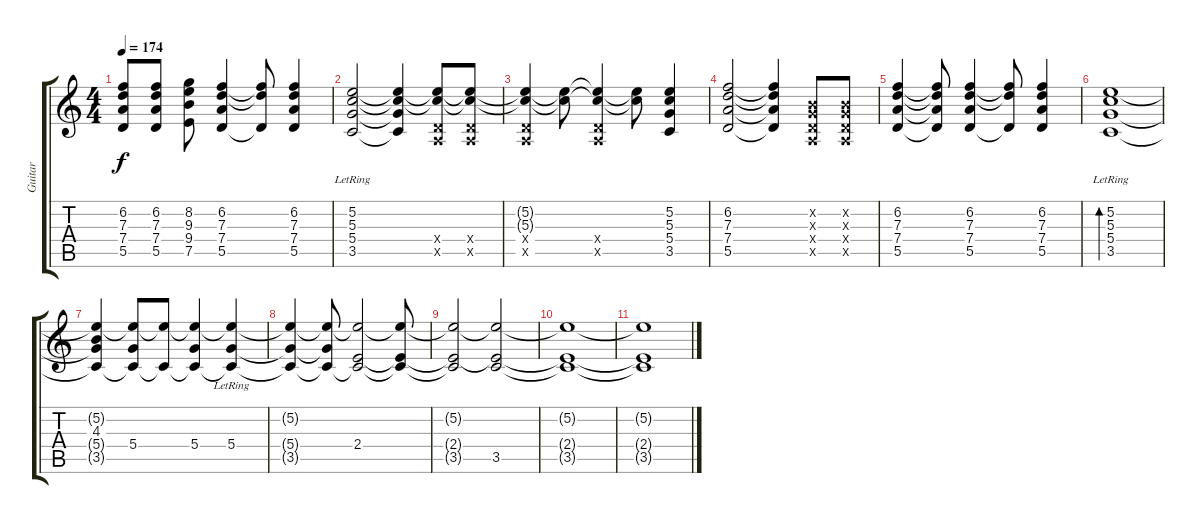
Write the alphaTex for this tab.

\track ("Guitar" "Guitar") {instrument overdrivenguitar}
\staff {score tabs}
\tuning (E4 B3 G3 D3 A2 E2) {hide}
\ts (4 4)
\tempo 174
\clef g2
\ks c
(6.2 7.3 7.4 5.5).8{dy f} (6.2 7.3 7.4 5.5).8 (8.2 9.3 9.4 7.5).8 (6.2 7.3 7.4 5.5).4 (6.2{t} 7.3{t} 5.5{t}).8 (6.2 7.3 7.4 5.5).4 |
(5.2{lr} 5.3{lr} 5.4{lr} 3.5{lr}).2 (5.2{t} 5.3{t} 5.4{t} 3.5{t}).4 (5.2{t} 5.3{t} 0.4{x} 0.5{x}).8 (5.2{t} 5.3{t} 0.4{x} 0.5{x}).8 |
(5.2{t} 5.3{t} 0.4{x} 0.5{x}).4 (5.2{t} 5.3{t}).8 (5.2{t} 5.3{t} 0.4{x} 0.5{x}).4 (5.2{t} 5.3{t}).8 (5.2 5.3 5.4 3.5).4 |
(6.2 7.3 7.4 5.5).2 (6.2{t} 7.3{t} 7.4{t} 5.5{t}).4 (0.2{x} 0.3{x} 0.4{x} 0.5{x}).8 (0.2{x} 0.3{x} 0.4{x} 0.5{x}).8 |
(6.2 7.3 7.4 5.5).4 (6.2{t} 7.3{t} 7.4{t} 5.5{t}).8 (6.2 7.3 7.4 5.5).4 (6.2{t} 7.3{t} 5.5{t}).8 (6.2 7.3 7.4 5.5).4 |
(5.2{lr} 5.3{lr} 5.4{lr} 3.5{lr}).1{bd 480} |
(5.2{t} 4.3 5.4{t} 3.5{t}).4 (5.2{t} 5.4 3.5{t}).8 (5.2{t} 3.5{t}).8 (5.2{t} 5.4 3.5{t}).4 (5.2{t} 5.4{lr} 3.5{t}).4 |
(5.2{t} 5.4{t} 3.5{t}).4 (5.2{t} 5.4{t} 3.5{t}).8 (5.2{t} 2.4 3.5{t}).2 (5.2{t} 2.4{t} 3.5{t}).8 |
(5.2{t} 2.4{t} 3.5{t}).2 (5.2{t} 2.4{t} 3.5).2 |
(5.2{t} 2.4{t} 3.5{t}).1 |
(5.2{t} 2.4{t} 3.5{t}).1
